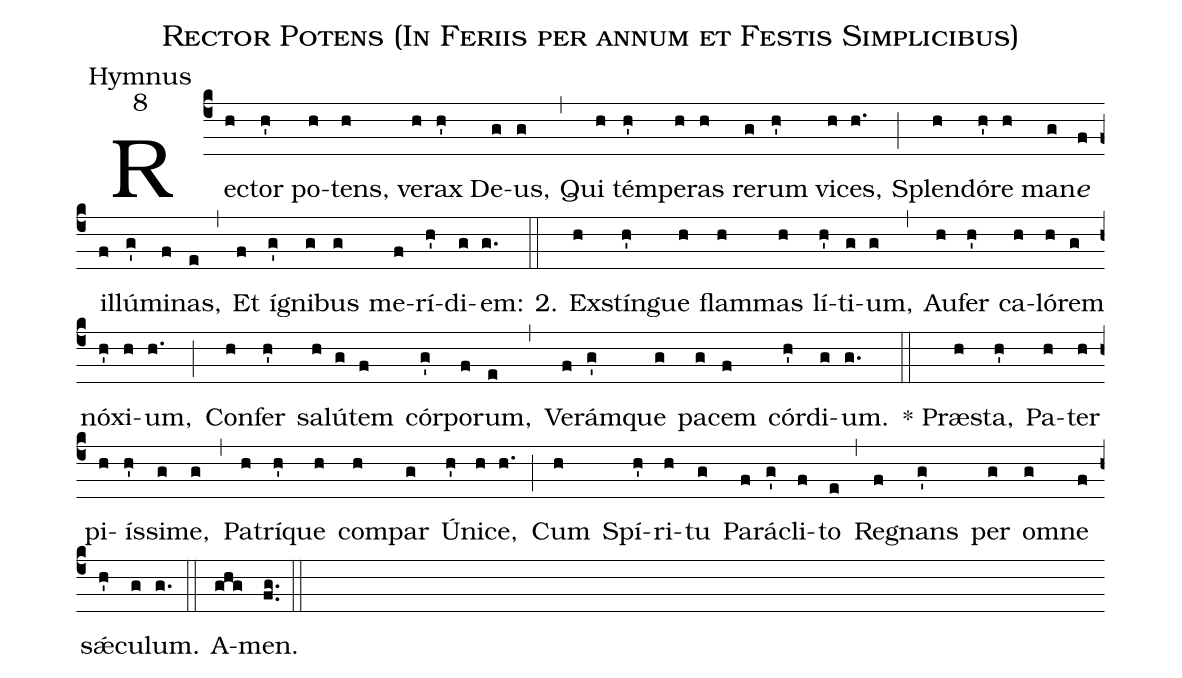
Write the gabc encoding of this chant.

name:Rector Potens (In Feriis per annum et Festis Simplicibus);
office-part:Hymnus;
mode:8;
%%
(c4)
Re(h)ctor(h') po(h)tens,(h) ve(h)rax(h') De(g)us,(g) (,)
Qui(h) tém(h')pe(h)ras(h) re(g)rum(h') vi(h)ces,(h.) (;)
Splen(h)dó(h')re(h) ma(g)n<i>e</i>(f) il(f)lú(g')mi(f)nas,(e) (,)
Et(f) í(g')gni(g)bus(g) me(f)rí(h')di(g)em:(g.) (::)

2. Ex(h)stín(h')gue(h) flam(h)mas(h) lí(h')ti(g)um,(g) (,)
Au(h)fer(h') ca(h)ló(h)rem(g) nó(h')xi(h)um,(h.) (;)
Con(h)fer(h') sa(h)lú(g)tem(f) cór(g')po(f)rum,(e) (,)
Ve(f)rám(g')que(g) pa(g)cem(f) cór(h')di(g)um.(g.) (::)

* Præ(h)sta,(h') Pa(h)ter(h) pi(h)ís(h')si(g)me,(g) (,)
Pa(h)trí(h')que(h) com(h)par(g) Ú(h')ni(h)ce,(h.) (;)
Cum(h) Spí(h')ri(h)tu(g) Pa(f)rá(g')cli(f)to(e) (,)
Re(f)gnans(g') per(g) om(g)ne(f) sǽ(h')cu(g)lum.(g.) (::)

A(ghg)men.(fg..) (::)
